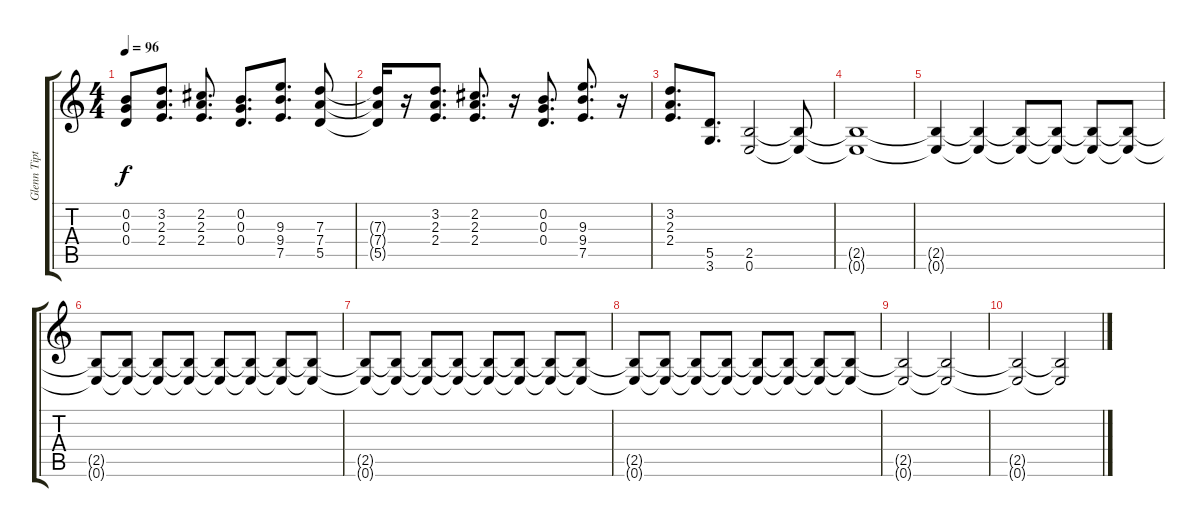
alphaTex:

\track ("Glenn Tipton" "Glenn Tipt") {instrument distortionguitar}
\staff {score tabs}
\tuning (E4 B3 G3 D3 A2 E2) {hide}
\ts (4 4)
\tempo 96
\clef g2
\ks c
(0.2{t} 0.3{t} 0.4{t}).8{dy f} (3.2 2.3 2.4).8{d} (2.2 2.3 2.4).8{d} (0.2 0.3 0.4).8{d} (9.3 9.4 7.5).8{d} (7.3 7.4 5.5).8 |
(7.3{t} 7.4{t} 5.5{t}).16 r.16 (3.2 2.3 2.4).8{d} (2.2 2.3 2.4).8{d} r.16 (0.2 0.3 0.4).8{d} (9.3 9.4 7.5).8{d} r.16 |
(3.2 2.3 2.4).8{d} (5.5 3.6).8{d} (2.5 0.6).2 (2.5{t} 0.6{t}).8 |
(2.5{t} 0.6{t}).1 |
(2.5{t} 0.6{t}).4 (2.5{t} 0.6{t}).4 (2.5{t} 0.6{t}).8 (2.5{t} 0.6{t}).8 (2.5{t} 0.6{t}).8 (2.5{t} 0.6{t}).8 |
(2.5{t} 0.6{t}).8{volume 13} (2.5{t} 0.6{t}).8 (2.5{t} 0.6{t}).8{volume 12 instrument overdrivenguitar} (2.5{t} 0.6{t}).8 (2.5{t} 0.6{t}).8{volume 11} (2.5{t} 0.6{t}).8 (2.5{t} 0.6{t}).8{volume 10} (2.5{t} 0.6{t}).8 |
(2.5{t} 0.6{t}).8{volume 9} (2.5{t} 0.6{t}).8 (2.5{t} 0.6{t}).8{volume 8} (2.5{t} 0.6{t}).8 (2.5{t} 0.6{t}).8{volume 7 instrument electricguitarclean} (2.5{t} 0.6{t}).8 (2.5{t} 0.6{t}).8{volume 6} (2.5{t} 0.6{t}).8 |
(2.5{t} 0.6{t}).8{volume 5} (2.5{t} 0.6{t}).8 (2.5{t} 0.6{t}).8{volume 4} (2.5{t} 0.6{t}).8 (2.5{t} 0.6{t}).8{instrument guitarharmonics} (2.5{t} 0.6{t}).8 (2.5{t} 0.6{t}).8 (2.5{t} 0.6{t}).8 |
(2.5{t} 0.6{t}).2 (2.5{t} 0.6{t}).2{volume 2} |
(2.5{t} 0.6{t}).2{volume 1} (2.5{t} 0.6{t}).2
